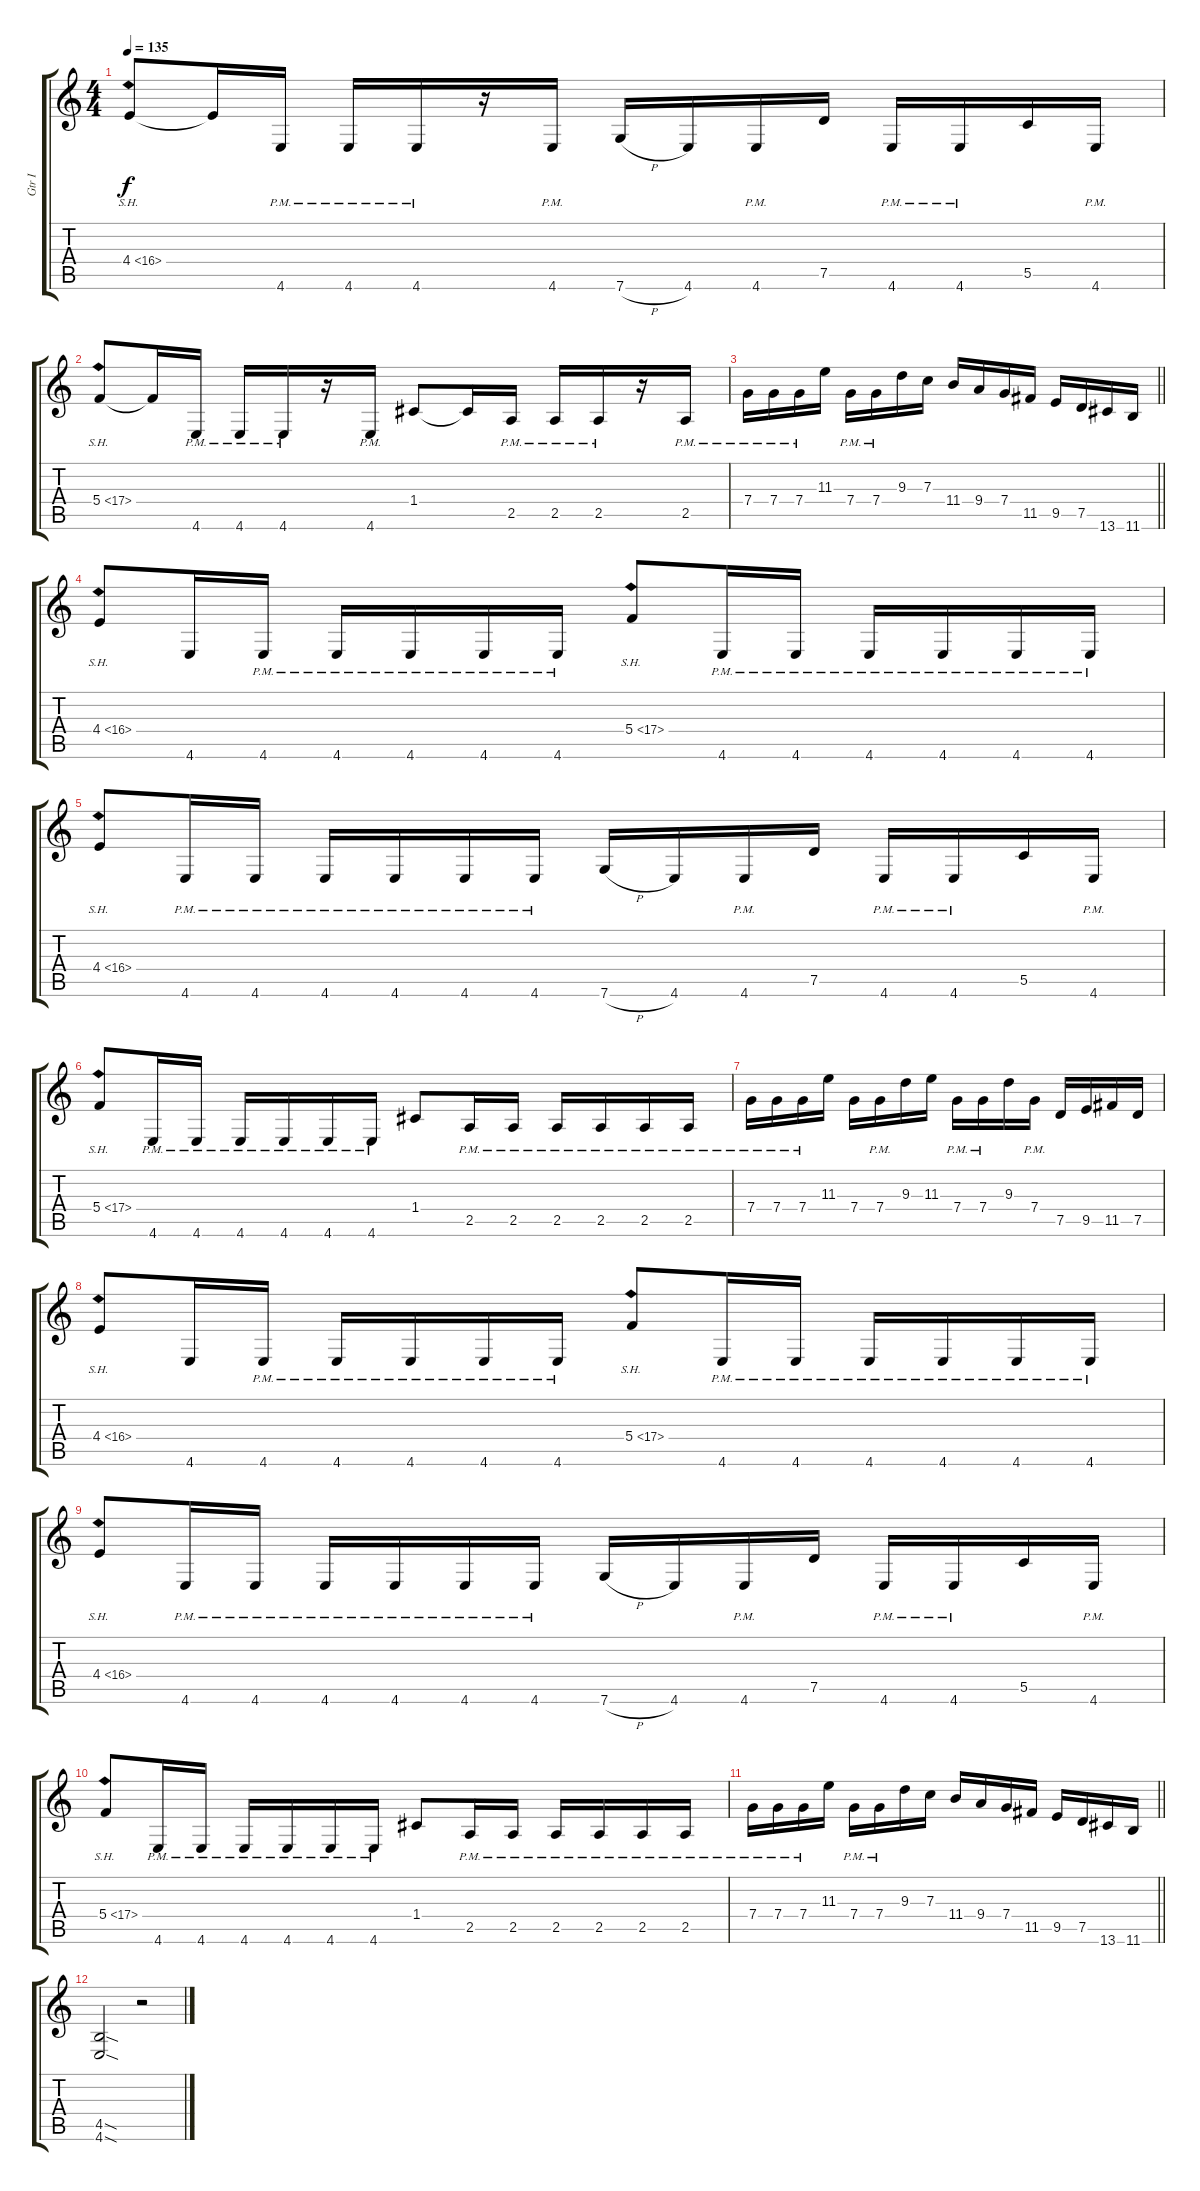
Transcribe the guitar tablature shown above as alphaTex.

\track ("Gtr I" "Gtr I") {instrument distortionguitar}
\staff {score tabs}
\tuning (D4 A3 F3 C3 G2 C2) {hide}
\ts (4 4)
\tempo 135
\clef g2
\ks c
4.4{sh 12}.8{dy f} 4.4{t}.16 4.6{pm}.16 4.6{pm}.16 4.6{pm}.16 r.16 4.6{pm}.16 7.6{h}.16 4.6.16 4.6{pm}.16 7.5.16 4.6{pm}.16 4.6{pm}.16 5.5.16 4.6{pm}.16 |
5.4{sh 12}.8 5.4{t}.16 4.6{pm}.16 4.6{pm}.16 4.6{pm}.16 r.16 4.6{pm}.16 1.4.8 1.4{t}.16 2.5{pm}.16 2.5{pm}.16 2.5{pm}.16 r.16 2.5{pm}.16 |
\barLineRight lightlight
7.4{pm}.16 7.4{pm}.16 7.4{pm}.16 11.3.16 7.4{pm}.16 7.4{pm}.16 9.3.16 7.3.16 11.4.16 9.4.16 7.4.16 11.5.16 9.5.16 7.5.16 13.6.16 11.6.16 |
4.4{sh 12}.8 4.6.16 4.6{pm}.16 4.6{pm}.16 4.6{pm}.16 4.6{pm}.16 4.6{pm}.16 5.4{sh 12}.8 4.6{pm}.16 4.6{pm}.16 4.6{pm}.16 4.6{pm}.16 4.6{pm}.16 4.6{pm}.16 |
4.4{sh 12}.8 4.6{pm}.16 4.6{pm}.16 4.6{pm}.16 4.6{pm}.16 4.6{pm}.16 4.6{pm}.16 7.6{h}.16 4.6.16 4.6{pm}.16 7.5.16 4.6{pm}.16 4.6{pm}.16 5.5.16 4.6{pm}.16 |
5.4{sh 12}.8 4.6{pm}.16 4.6{pm}.16 4.6{pm}.16 4.6{pm}.16 4.6{pm}.16 4.6{pm}.16 1.4.8 2.5{pm}.16 2.5{pm}.16 2.5{pm}.16 2.5{pm}.16 2.5{pm}.16 2.5{pm}.16 |
7.4{pm}.16 7.4{pm}.16 7.4{pm}.16 11.3.16 7.4.16 7.4{pm}.16 9.3.16 11.3.16 7.4{pm}.16 7.4{pm}.16 9.3.16 7.4{pm}.16 7.5.16 9.5.16 11.5.16 7.5.16 |
4.4{sh 12}.8 4.6.16 4.6{pm}.16 4.6{pm}.16 4.6{pm}.16 4.6{pm}.16 4.6{pm}.16 5.4{sh 12}.8 4.6{pm}.16 4.6{pm}.16 4.6{pm}.16 4.6{pm}.16 4.6{pm}.16 4.6{pm}.16 |
4.4{sh 12}.8 4.6{pm}.16 4.6{pm}.16 4.6{pm}.16 4.6{pm}.16 4.6{pm}.16 4.6{pm}.16 7.6{h}.16 4.6.16 4.6{pm}.16 7.5.16 4.6{pm}.16 4.6{pm}.16 5.5.16 4.6{pm}.16 |
5.4{sh 12}.8 4.6{pm}.16 4.6{pm}.16 4.6{pm}.16 4.6{pm}.16 4.6{pm}.16 4.6{pm}.16 1.4.8 2.5{pm}.16 2.5{pm}.16 2.5{pm}.16 2.5{pm}.16 2.5{pm}.16 2.5{pm}.16 |
\barLineRight lightlight
7.4{pm}.16 7.4{pm}.16 7.4{pm}.16 11.3.16 7.4{pm}.16 7.4{pm}.16 9.3.16 7.3.16 11.4.16 9.4.16 7.4.16 11.5.16 9.5.16 7.5.16 13.6.16 11.6.16 |
(4.5{sod} 4.6{sod}).2 r.2
